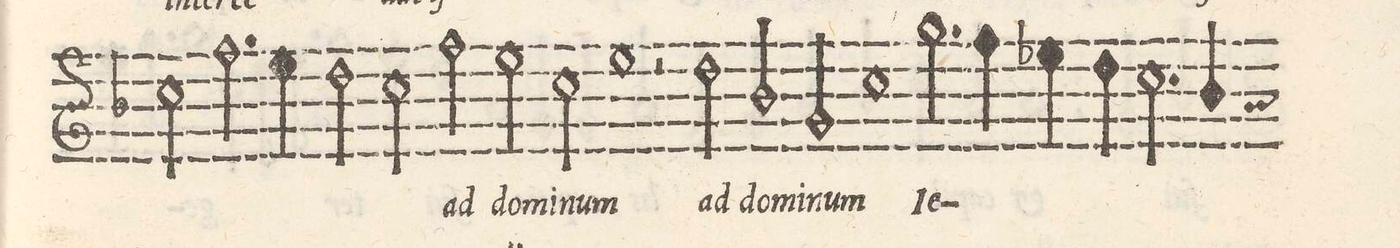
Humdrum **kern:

**kern	**text
*I"CANTVS	*
*clefG2	*
*k[b-]	*
*met(C|)	*
*M2/1	*
2cc\	-ter-
2.ff\	-ce-
=49-	=49-
4ee\	.
2dd\	.
2cc\	-dat
*	*Xij
2ff\	ad
=50-	=50-
2ee\	do-
2cc\	-mi-
1ee	-num
=51-	=51-
2r	.
2dd\	ad
2b-/	do-
2g/	-mi-
=52-	=52-
1cc	-num
2.gg\	Ie-
4ff\	.
=53-	=53-
4ee-X\	.
4dd\	.
2.cc\	.
4b-/	.
*custos:a	*
*-	*-
